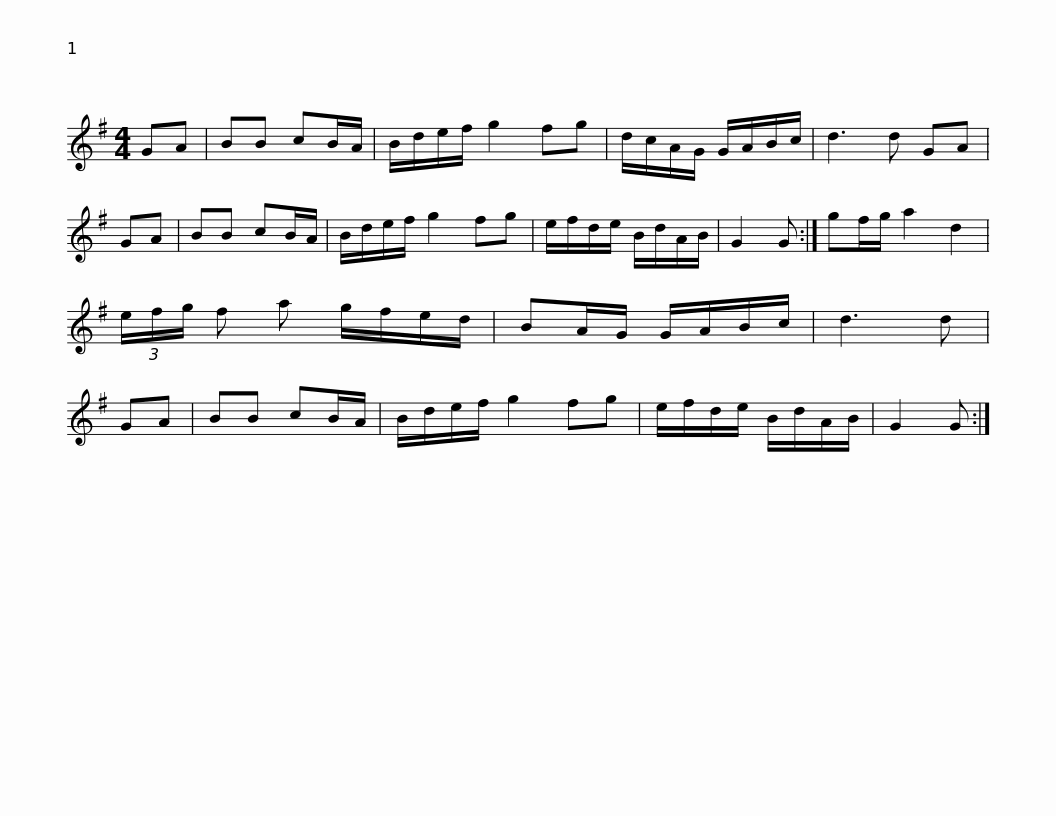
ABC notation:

X:1
L:1/8
M:4/4
I:linebreak $
K:G
V:1 treble
V:1
 GA | BB cB/A/ | B/d/e/f/ g2 fg | d/c/A/G/ G/A/B/c/ | d3 d GA | %5
 GA | BB cB/A/ | B/d/e/f/ g2 fg |$ e/f/d/e/ B/d/A/B/ | G2 G :| %10
 gf/g/ a2 d2 | (3e/f/g/ f a g/f/e/d/ | BA/G/ G/A/B/c/ | d3 d | GA | %15
 BB cB/A/ |$ B/d/e/f/ g2 fg | e/f/d/e/ B/d/A/B/ | G2 G :| %19
